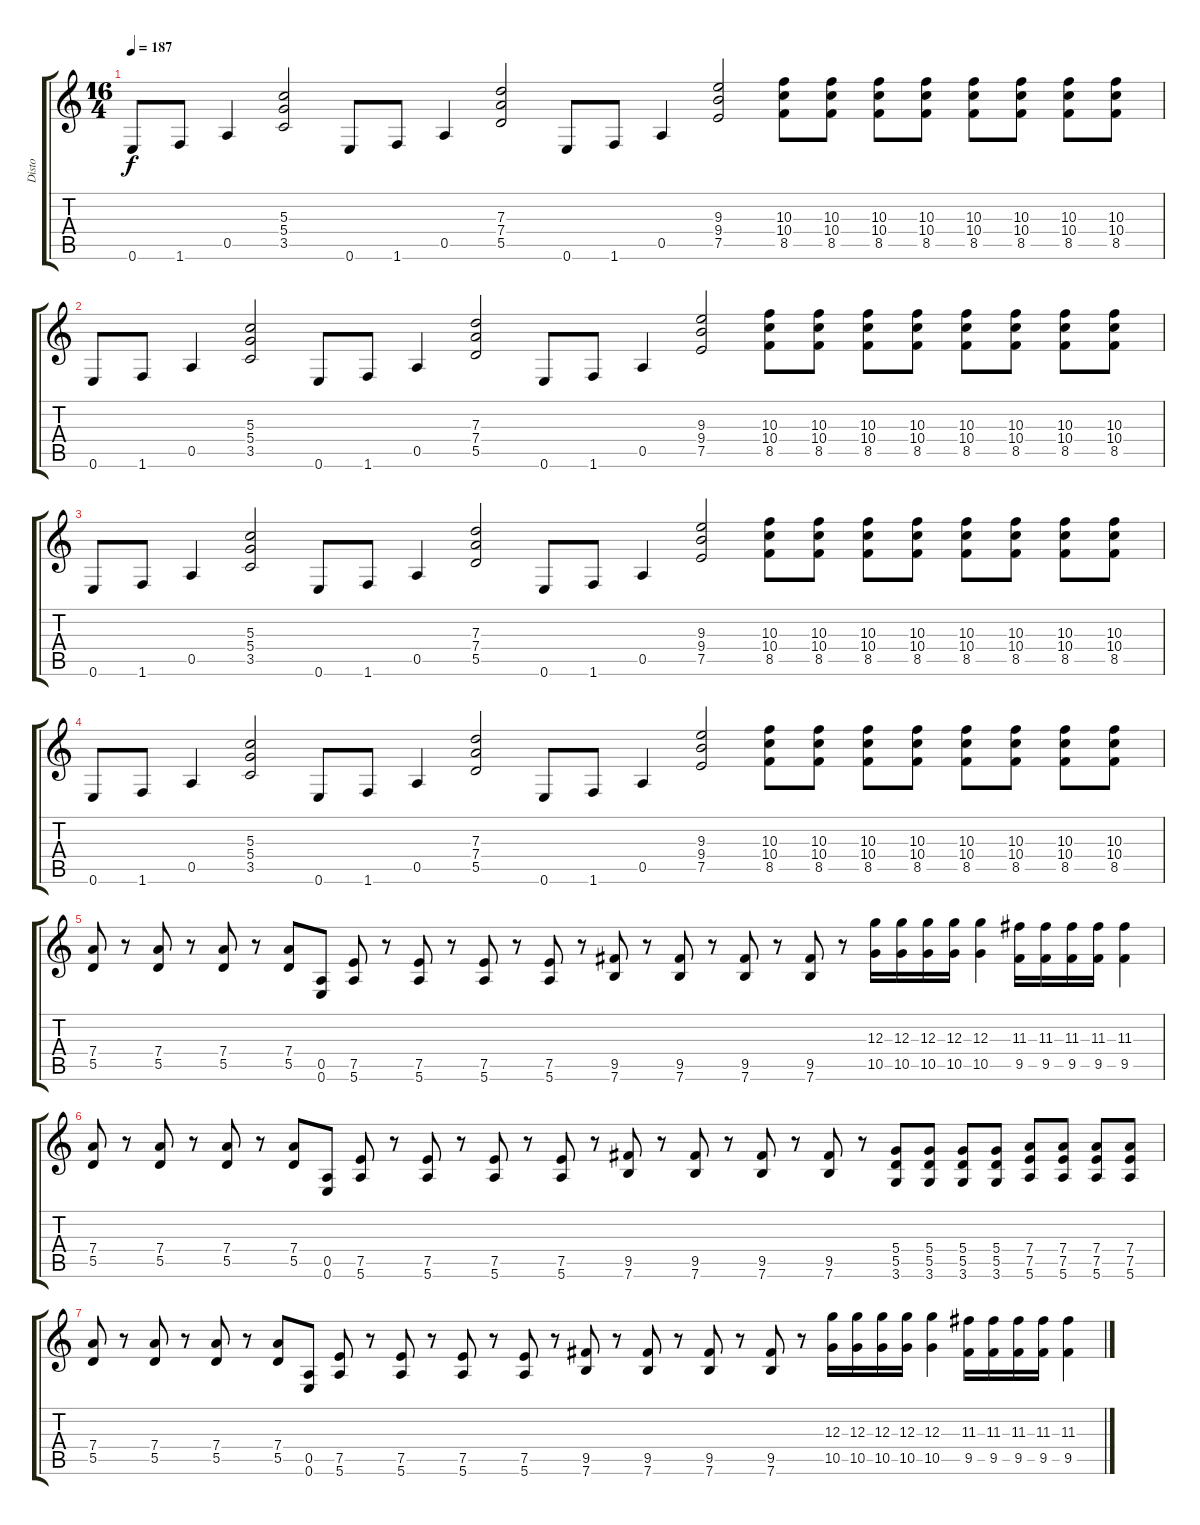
\track ("Disto" "Disto") {instrument distortionguitar}
\staff {score tabs}
\tuning (E4 B3 G3 D3 A2 E2) {hide}
\ts (16 4)
\tempo 187
\clef g2
\ks c
0.6.8{dy f} 1.6.8 0.5.4 (5.3 5.4 3.5).2 0.6.8 1.6.8 0.5.4 (7.3 7.4 5.5).2 0.6.8 1.6.8 0.5.4 (9.3 9.4 7.5).2 (10.3 10.4 8.5).8 (10.3 10.4 8.5).8 (10.3 10.4 8.5).8 (10.3 10.4 8.5).8 (10.3 10.4 8.5).8 (10.3 10.4 8.5).8 (10.3 10.4 8.5).8 (10.3 10.4 8.5).8 |
0.6.8 1.6.8 0.5.4 (5.3 5.4 3.5).2 0.6.8 1.6.8 0.5.4 (7.3 7.4 5.5).2 0.6.8 1.6.8 0.5.4 (9.3 9.4 7.5).2 (10.3 10.4 8.5).8 (10.3 10.4 8.5).8 (10.3 10.4 8.5).8 (10.3 10.4 8.5).8 (10.3 10.4 8.5).8 (10.3 10.4 8.5).8 (10.3 10.4 8.5).8 (10.3 10.4 8.5).8 |
0.6.8 1.6.8 0.5.4 (5.3 5.4 3.5).2 0.6.8 1.6.8 0.5.4 (7.3 7.4 5.5).2 0.6.8 1.6.8 0.5.4 (9.3 9.4 7.5).2 (10.3 10.4 8.5).8 (10.3 10.4 8.5).8 (10.3 10.4 8.5).8 (10.3 10.4 8.5).8 (10.3 10.4 8.5).8 (10.3 10.4 8.5).8 (10.3 10.4 8.5).8 (10.3 10.4 8.5).8 |
0.6.8 1.6.8 0.5.4 (5.3 5.4 3.5).2 0.6.8 1.6.8 0.5.4 (7.3 7.4 5.5).2 0.6.8 1.6.8 0.5.4 (9.3 9.4 7.5).2 (10.3 10.4 8.5).8 (10.3 10.4 8.5).8 (10.3 10.4 8.5).8 (10.3 10.4 8.5).8 (10.3 10.4 8.5).8 (10.3 10.4 8.5).8 (10.3 10.4 8.5).8 (10.3 10.4 8.5).8 |
(7.4 5.5).8 r.8 (7.4 5.5).8 r.8 (7.4 5.5).8 r.8 (7.4 5.5).8 (0.5 0.6).8 (7.5 5.6).8 r.8 (7.5 5.6).8 r.8 (7.5 5.6).8 r.8 (7.5 5.6).8 r.8 (9.5 7.6).8 r.8 (9.5 7.6).8 r.8 (9.5 7.6).8 r.8 (9.5 7.6).8 r.8 (12.3 10.5).16 (12.3 10.5).16 (12.3 10.5).16 (12.3 10.5).16 (12.3 10.5).4 (11.3 9.5).16 (11.3 9.5).16 (11.3 9.5).16 (11.3 9.5).16 (11.3 9.5).4 |
(7.4 5.5).8 r.8 (7.4 5.5).8 r.8 (7.4 5.5).8 r.8 (7.4 5.5).8 (0.5 0.6).8 (7.5 5.6).8 r.8 (7.5 5.6).8 r.8 (7.5 5.6).8 r.8 (7.5 5.6).8 r.8 (9.5 7.6).8 r.8 (9.5 7.6).8 r.8 (9.5 7.6).8 r.8 (9.5 7.6).8 r.8 (5.4 5.5 3.6).8 (5.4 5.5 3.6).8 (5.4 5.5 3.6).8 (5.4 5.5 3.6).8 (7.4 7.5 5.6).8 (7.4 7.5 5.6).8 (7.4 7.5 5.6).8 (7.4 7.5 5.6).8 |
(7.4 5.5).8 r.8 (7.4 5.5).8 r.8 (7.4 5.5).8 r.8 (7.4 5.5).8 (0.5 0.6).8 (7.5 5.6).8 r.8 (7.5 5.6).8 r.8 (7.5 5.6).8 r.8 (7.5 5.6).8 r.8 (9.5 7.6).8 r.8 (9.5 7.6).8 r.8 (9.5 7.6).8 r.8 (9.5 7.6).8 r.8 (12.3 10.5).16 (12.3 10.5).16 (12.3 10.5).16 (12.3 10.5).16 (12.3 10.5).4 (11.3 9.5).16 (11.3 9.5).16 (11.3 9.5).16 (11.3 9.5).16 (11.3 9.5).4
